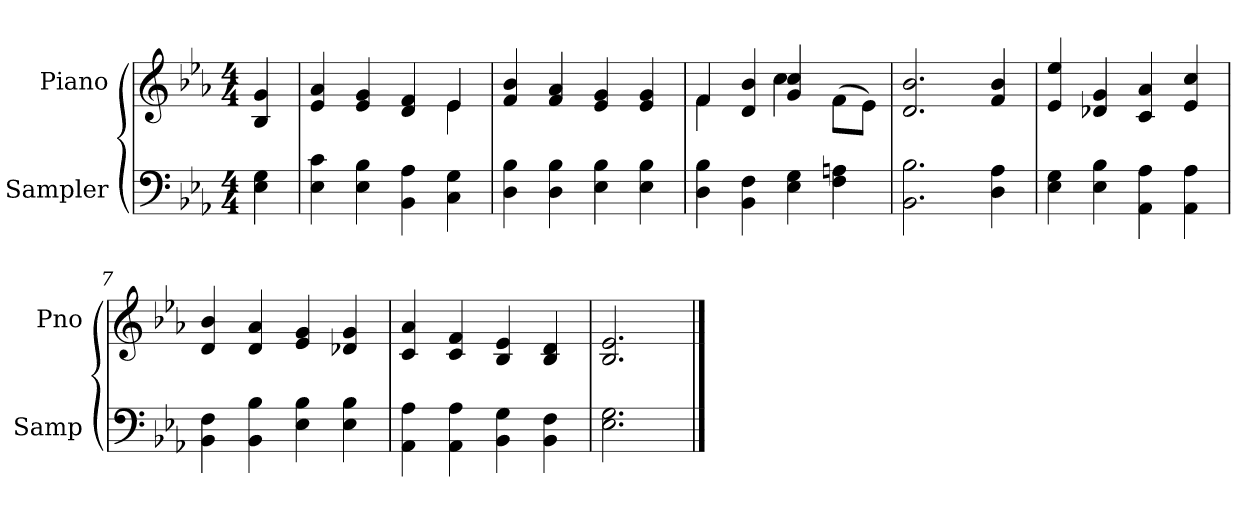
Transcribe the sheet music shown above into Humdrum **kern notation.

**kern	**kern
*part2	*part1
*staff2	*staff1
*I"Sampler	*I"Piano
*I'Samp	*I'Pno
*clefF4	*clefG2
*k[b-e-a-]	*k[b-e-a-]
*E-:	*E-:
*M4/4	*M4/4
=1	=1
4E- 4G	4B- 4g
=2	=2
*	*^
4E- 4c	4e- 4a-	2.ryy
4E- 4B-	4e- 4g	.
4BB- 4A-	4d 4f	.
4C 4G	4e-/	4e-
*	*v	*v
=3	=3
4D 4B-	4f 4b-
4D 4B-	4f 4a-
4E- 4B-	4e- 4g
4E- 4B-	4e- 4g
=4	=4
*	*^
4D 4B-	4f/	4f
4BB- 4F	4d 4b-	4ryy
4E- 4G	4g 4cc	4cc
4F 4An	(8f\L	4ryy
.	8e-\J)	.
*	*v	*v
=5	=5
2.BB- 2.B-	2.d 2.b-
4D 4A-	4f 4b-
=6	=6
4E- 4G	4e- 4ee-
4E- 4B-	4d-X 4g
4AA- 4A-	4c 4a-
4AA- 4A-	4e- 4cc
=7	=7
4BB- 4F	4d 4b-
4BB- 4B-	4d 4a-
4E- 4B-	4e- 4g
4E- 4B-	4d-X 4g
=8	=8
4AA- 4A-	4c 4a-
4AA- 4A-	4c 4f
4BB- 4G	4B- 4e-
4BB- 4F	4B- 4d
=9	=9
2.E- 2.G	2.B- 2.e-
==	==
*-	*-
